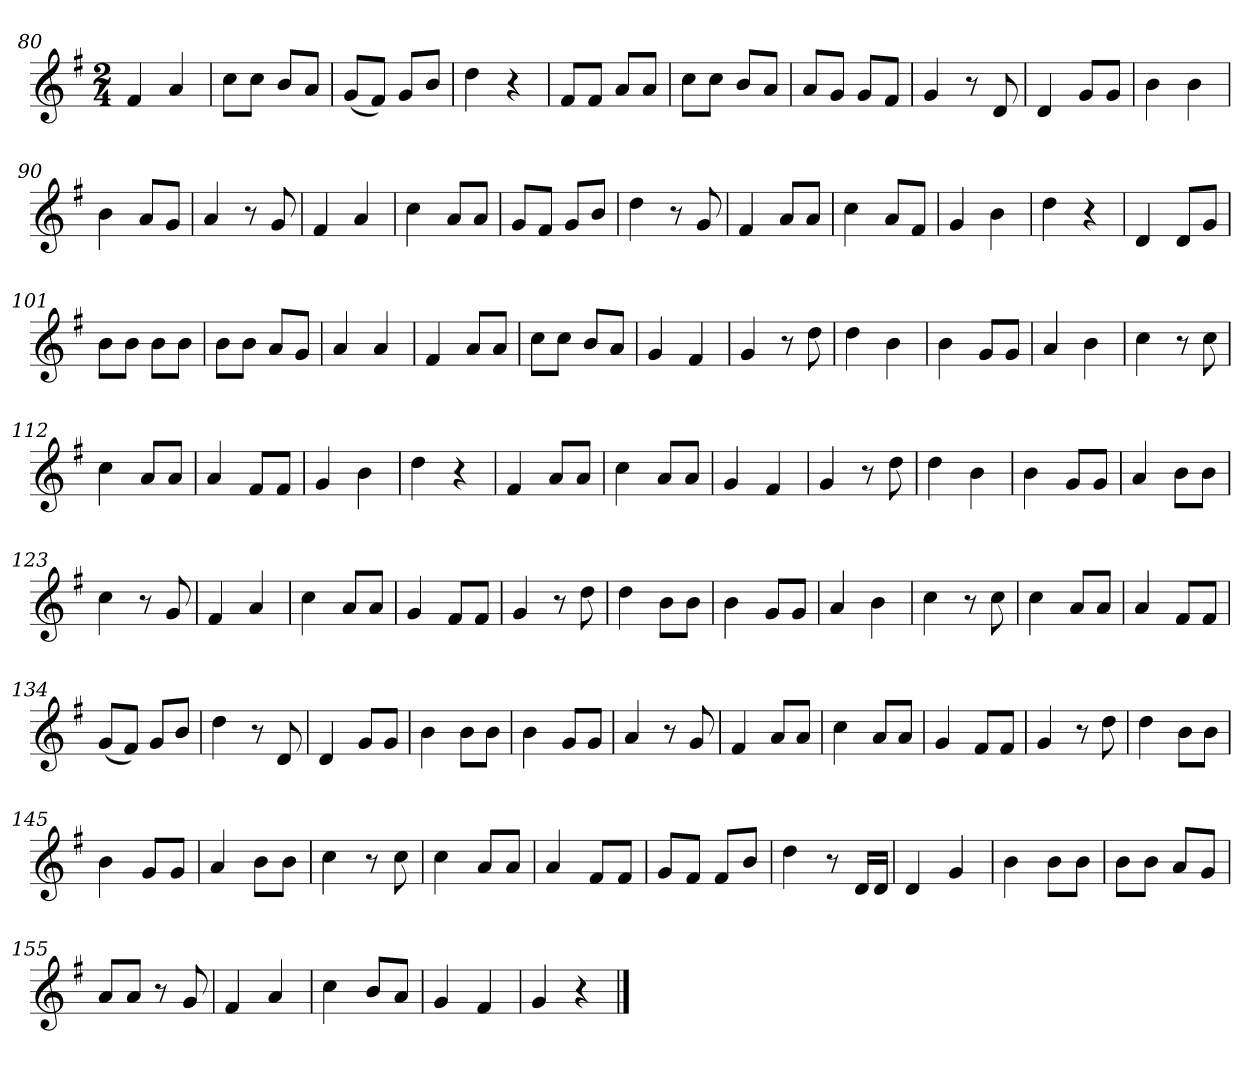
**kern
*part1
*staff1
*k[f#]
*M2/4
=80
4f#
4a
=81
8ccL
8ccJ
8bL
8aJ
=82
(8gL
8f#J)
8gL
8bJ
=83
4dd
4r
=84
8f#L
8f#J
8aL
8aJ
=85
8ccL
8ccJ
8bL
8aJ
=86
8aL
8gJ
8gL
8f#J
=87
4g
8r
8d
=88
4d
8gL
8gJ
=89
4b
4b
=90
4b
8aL
8gJ
=91
4a
8r
8g
=92
4f#
4a
=93
4cc
8aL
8aJ
=94
8gL
8f#J
8gL
8bJ
=95
4dd
8r
8g
=96
4f#
8aL
8aJ
=97
4cc
8aL
8f#J
=98
4g
4b
=99
4dd
4r
=100
4d
8dL
8gJ
=101
8bL
8bJ
8bL
8bJ
=102
8bL
8bJ
8aL
8gJ
=103
4a
4a
=104
4f#
8aL
8aJ
=105
8ccL
8ccJ
8bL
8aJ
=106
4g
4f#
=107
4g
8r
8dd
=108
4dd
4b
=109
4b
8gL
8gJ
=110
4a
4b
=111
4cc
8r
8cc
=112
4cc
8aL
8aJ
=113
4a
8f#L
8f#J
=114
4g
4b
=115
4dd
4r
=116
4f#
8aL
8aJ
=117
4cc
8aL
8aJ
=118
4g
4f#
=119
4g
8r
8dd
=120
4dd
4b
=121
4b
8gL
8gJ
=122
4a
8bL
8bJ
=123
4cc
8r
8g
=124
4f#
4a
=125
4cc
8aL
8aJ
=126
4g
8f#L
8f#J
=127
4g
8r
8dd
=128
4dd
8bL
8bJ
=129
4b
8gL
8gJ
=130
4a
4b
=131
4cc
8r
8cc
=132
4cc
8aL
8aJ
=133
4a
8f#L
8f#J
=134
(8gL
8f#J)
8gL
8bJ
=135
4dd
8r
8d
=136
4d
8gL
8gJ
=137
4b
8bL
8bJ
=138
4b
8gL
8gJ
=139
4a
8r
8g
=140
4f#
8aL
8aJ
=141
4cc
8aL
8aJ
=142
4g
8f#L
8f#J
=143
4g
8r
8dd
=144
4dd
8bL
8bJ
=145
4b
8gL
8gJ
=146
4a
8bL
8bJ
=147
4cc
8r
8cc
=148
4cc
8aL
8aJ
=149
4a
8f#L
8f#J
=150
8gL
8f#J
8f#L
8bJ
=151
4dd
8r
16dLL
16dJJ
=152
4d
4g
=153
4b
8bL
8bJ
=154
8bL
8bJ
8aL
8gJ
=155
8aL
8aJ
8r
8g
=156
4f#
4a
=157
4cc
8bL
8aJ
=158
4g
4f#
=159
4g
4r
==
*-
